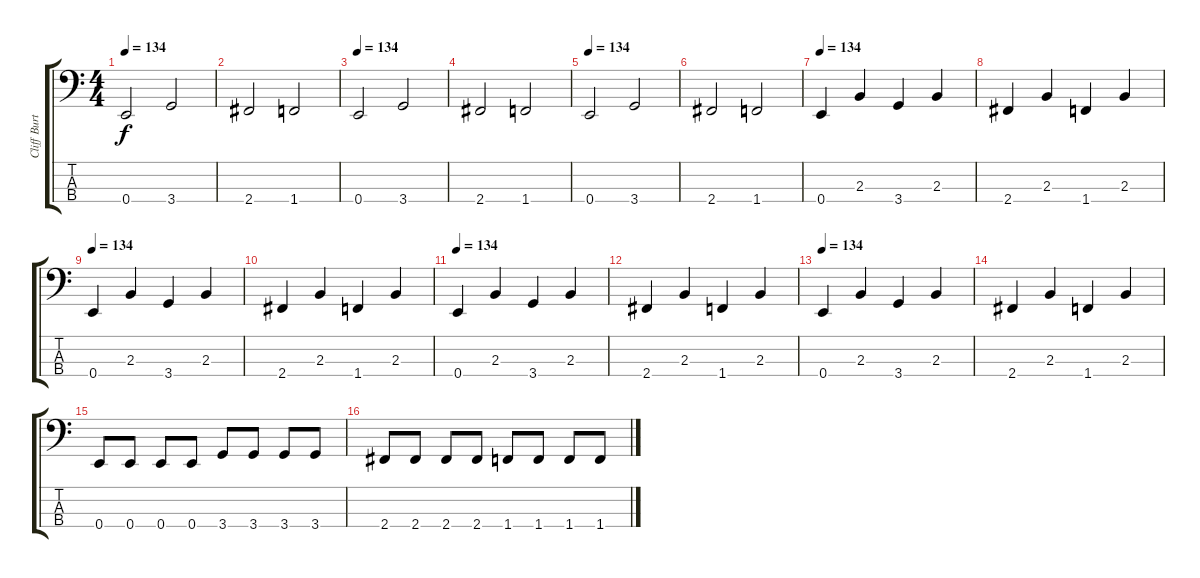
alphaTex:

\track ("Cliff Burton" "Cliff Burt") {instrument electricbassfinger}
\staff {score tabs}
\tuning (G2 D2 A1 E1) {hide}
\ts (4 4)
\tempo 134
\clef f4
\ks c
0.4.2{dy f} 3.4.2 |
2.4.2 1.4.2 |
\tempo 134
0.4.2 3.4.2 |
2.4.2 1.4.2 |
\tempo 134
0.4.2 3.4.2 |
2.4.2 1.4.2 |
\tempo 134
0.4.4 2.3.4 3.4.4 2.3.4 |
2.4.4 2.3.4 1.4.4 2.3.4 |
\tempo 134
0.4.4 2.3.4 3.4.4 2.3.4 |
2.4.4 2.3.4 1.4.4 2.3.4 |
\tempo 134
0.4.4 2.3.4 3.4.4 2.3.4 |
2.4.4 2.3.4 1.4.4 2.3.4 |
\tempo 134
0.4.4 2.3.4 3.4.4 2.3.4 |
2.4.4 2.3.4 1.4.4 2.3.4 |
0.4.8 0.4.8 0.4.8 0.4.8 3.4.8 3.4.8 3.4.8 3.4.8 |
2.4.8 2.4.8 2.4.8 2.4.8 1.4.8 1.4.8 1.4.8 1.4.8
